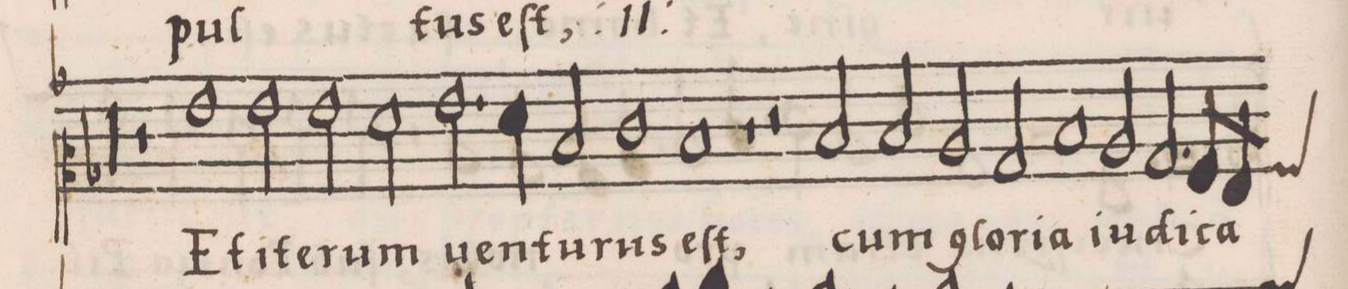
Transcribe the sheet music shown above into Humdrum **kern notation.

**kern	**text
*I"ALTVS	*
*clefC2	*
*k[b-]	*
*met(c|)	*
*M2/1	*
0r	.
=147	=147
0r	.
=148	=148
1r	.
1g	Et
=149	=149
2g\	i-
2g\	-te-
2f\	-rum
2.g\	uen-
=150	=150
4f\	.
2d/	-tu-
1e	-rus
=151	=151
1d	eſt,
1r	.
=152	=152
2r	.
2d/	cum
2d/	glo-
2c/	.
=153	=153
2B-/	-ri-
1d	-a-
2c/	-iu-
=154	=154
2.B-/	-di-
8A/L	-ca-
8G/J	.
*custos:A	*
1A	.
=155	=155
*-	*-
